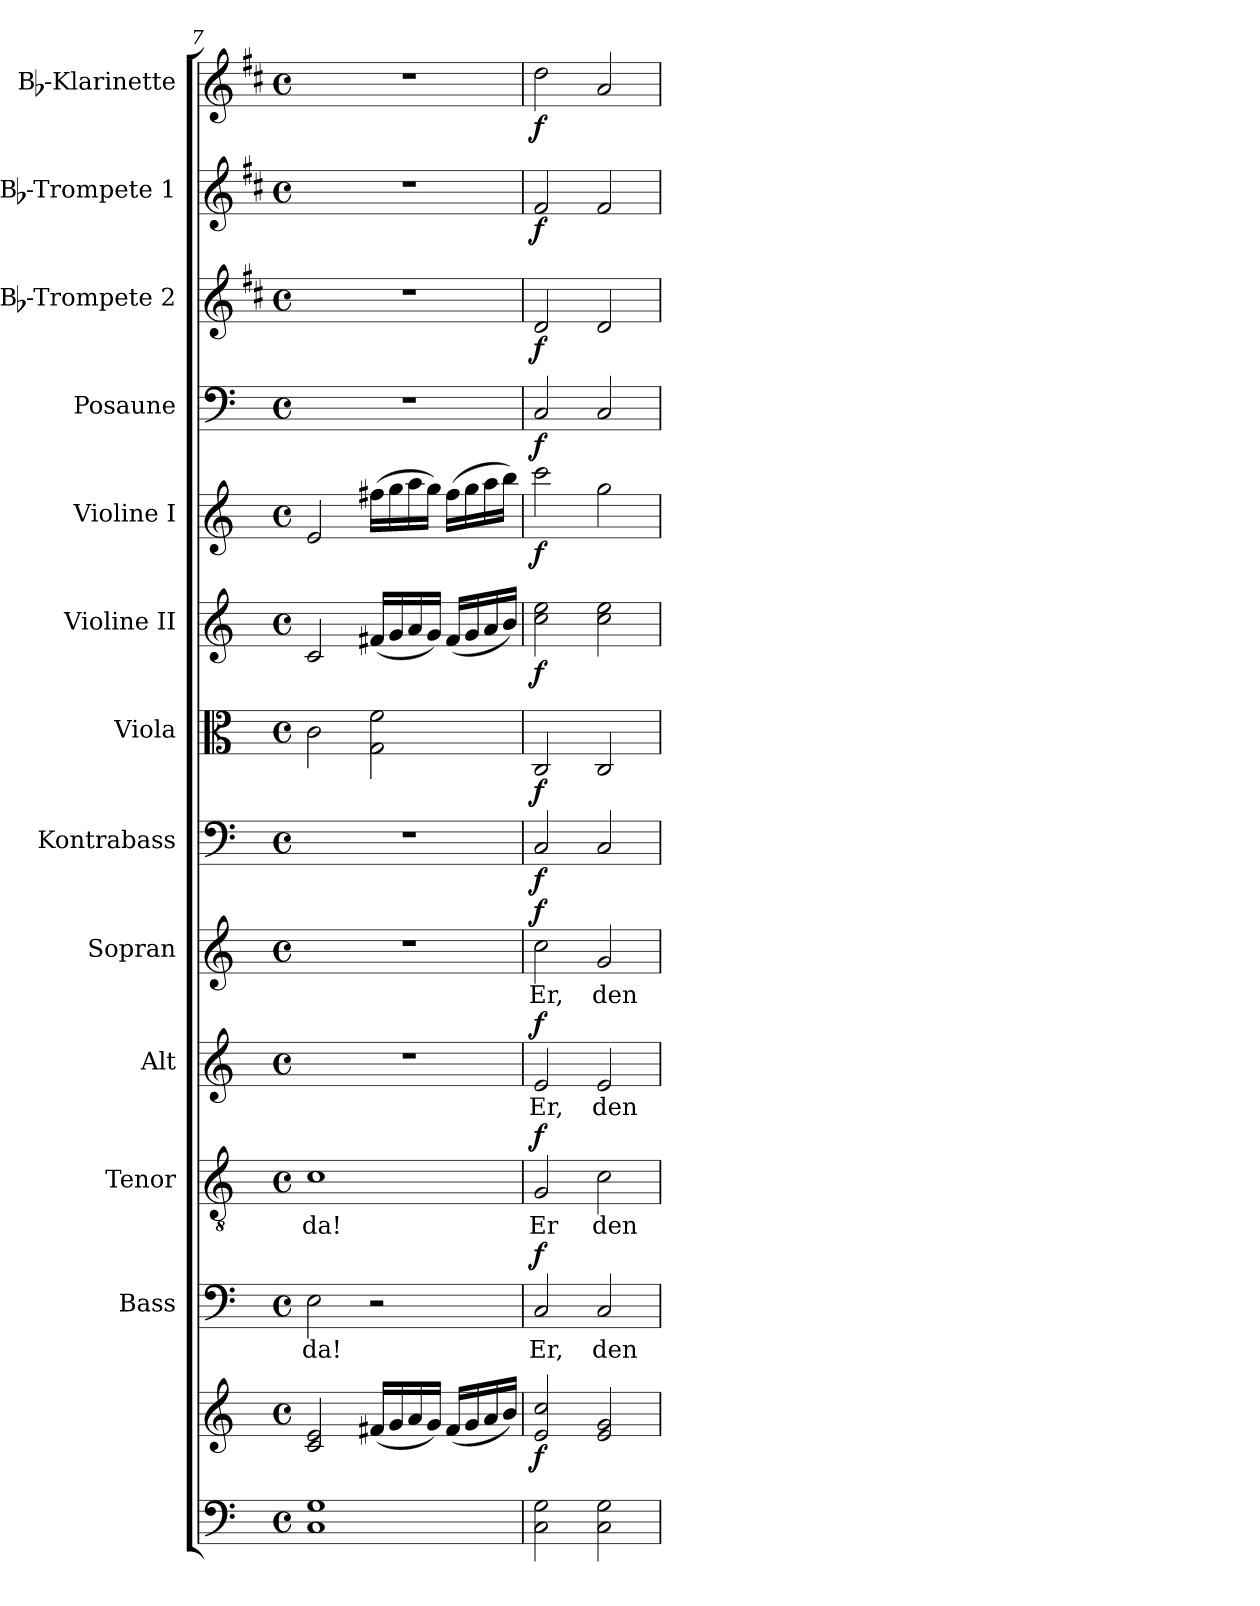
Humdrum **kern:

**kern	**kern	**dynam	**kern	**text	**dynam	**kern	**text	**dynam	**kern	**text	**dynam	**kern	**text	**dynam	**kern	**dynam	**kern	**dynam	**kern	**dynam	**kern	**dynam	**kern	**dynam	**kern	**dynam	**kern	**dynam	**kern	**dynam
*part13	*part13	*part13	*part12	*part12	*part12	*part11	*part11	*part11	*part10	*part10	*part10	*part9	*part9	*part9	*part8	*part8	*part7	*part7	*part6	*part6	*part5	*part5	*part4	*part4	*part3	*part3	*part2	*part2	*part1	*part1
*staff14	*staff13	*staff13/14	*staff12	*staff12	*staff12	*staff11	*staff11	*staff11	*staff10	*staff10	*staff10	*staff9	*staff9	*staff9	*staff8	*staff8	*staff7	*staff7	*staff6	*staff6	*staff5	*staff5	*staff4	*staff4	*staff3	*staff3	*staff2	*staff2	*staff1	*staff1
*	*	*	*I"Bass	*	*	*I"Tenor	*	*	*I"Alt	*	*	*I"Sopran	*	*	*I"Kontrabass	*	*I"Viola	*	*I"Violine II	*	*I"Violine I	*	*I"Posaune	*	*I"Bb-Trompete 2	*	*I"Bb-Trompete 1	*	*I"Bb-Klarinette	*
*	*	*	*I'B.	*	*	*I'T.	*	*	*I'A.	*	*	*I'S.	*	*	*I'Kb.	*	*I'Vla.	*	*I'Vl. II	*	*I'Vl. I	*	*I'Pos.	*	*I'Bb Trp. 2	*	*I'Bb Trp. 1	*	*I'Bb Kl.	*
*clefF4	*clefG2	*	*clefF4	*	*	*clefGv2	*	*	*clefG2	*	*	*clefG2	*	*	*clefF4	*	*clefC3	*	*clefG2	*	*clefG2	*	*clefF4	*	*clefG2	*	*clefG2	*	*clefG2	*
*	*	*	*	*	*	*	*	*	*	*	*	*	*	*	*ITrd7c12	*	*	*	*	*	*	*	*	*	*ITrd1c2	*	*ITrd1c2	*	*ITrd1c2	*
*k[]	*k[]	*	*k[]	*	*	*k[]	*	*	*k[]	*	*	*k[]	*	*	*k[]	*	*k[]	*	*k[]	*	*k[]	*	*k[]	*	*k[]	*	*k[]	*	*k[]	*
*C:	*C:	*	*C:	*	*	*C:	*	*	*C:	*	*	*C:	*	*	*C:	*	*C:	*	*C:	*	*C:	*	*C:	*	*C:	*	*C:	*	*C:	*
*M4/4	*M4/4	*	*M4/4	*	*	*M4/4	*	*	*M4/4	*	*	*M4/4	*	*	*M4/4	*	*M4/4	*	*M4/4	*	*M4/4	*	*M4/4	*	*M4/4	*	*M4/4	*	*M4/4	*
*met(c)	*met(c)	*	*met(c)	*	*	*met(c)	*	*	*met(c)	*	*	*met(c)	*	*	*met(c)	*	*met(c)	*	*met(c)	*	*met(c)	*	*met(c)	*	*met(c)	*	*met(c)	*	*met(c)	*
=7	=7	=7	=7	=7	=7	=7	=7	=7	=7	=7	=7	=7	=7	=7	=7	=7	=7	=7	=7	=7	=7	=7	=7	=7	=7	=7	=7	=7	=7	=7
!	!	!	!	!LO:LY:b	!	!	!LO:LY:b	!	!	!	!	!	!	!	!	!	!	!	!	!	!	!	!	!	!	!	!	!	!	!
1C 1G	2c/ 2e/	.	2E\	da!	.	1c	da!	.	1r	.	.	1r	.	.	1r	.	2c\	.	2c/	.	2e/	.	1r	.	1r	.	1r	.	1r	.
.	(<16f#X/LL	.	2r	.	.	.	.	.	.	.	.	.	.	.	.	.	2G\ 2f\	.	(<16f#X/LL	.	(>16ff#X\LL	.	.	.	.	.	.	.	.	.
.	16g/	.	.	.	.	.	.	.	.	.	.	.	.	.	.	.	.	.	16g/	.	16gg\	.	.	.	.	.	.	.	.	.
.	16a/	.	.	.	.	.	.	.	.	.	.	.	.	.	.	.	.	.	16a/	.	16aa\	.	.	.	.	.	.	.	.	.
.	16g/JJ)	.	.	.	.	.	.	.	.	.	.	.	.	.	.	.	.	.	16g/JJ)	.	16gg\JJ)	.	.	.	.	.	.	.	.	.
.	(<16f#/LL	.	.	.	.	.	.	.	.	.	.	.	.	.	.	.	.	.	(<16f#/LL	.	(>16ff#\LL	.	.	.	.	.	.	.	.	.
.	16g/	.	.	.	.	.	.	.	.	.	.	.	.	.	.	.	.	.	16g/	.	16gg\	.	.	.	.	.	.	.	.	.
.	16a/	.	.	.	.	.	.	.	.	.	.	.	.	.	.	.	.	.	16a/	.	16aa\	.	.	.	.	.	.	.	.	.
.	16b/JJ)	.	.	.	.	.	.	.	.	.	.	.	.	.	.	.	.	.	16b/JJ)	.	16bb\JJ)	.	.	.	.	.	.	.	.	.
!!LO:PB:g=z
=8	=8	=8	=8	=8	=8	=8	=8	=8	=8	=8	=8	=8	=8	=8	=8	=8	=8	=8	=8	=8	=8	=8	=8	=8	=8	=8	=8	=8	=8	=8
!	!	!LO:DY:b	!	!LO:LY:b	!LO:DY:a	!	!LO:LY:b	!LO:DY:a	!	!LO:LY:b	!LO:DY:a	!	!LO:LY:b	!LO:DY:a	!	!LO:DY:b	!	!LO:DY:b	!	!LO:DY:b	!	!LO:DY:b	!	!LO:DY:b	!	!LO:DY:b	!	!LO:DY:b	!	!LO:DY:b
2C\ 2G\	2e/ 2cc/	f	2C/	Er,	f	2G/	Er	f	2e/	Er,	f	2cc\	Er,	f	2CC/	f	2C/	f	2cc\ 2ee\	f	2ccc\	f	2C/	f	2c/	f	2e/	f	2cc\	f
!	!	!	!	!LO:LY:b	!	!	!LO:LY:b	!	!	!LO:LY:b	!	!	!LO:LY:b	!	!	!	!	!	!	!	!	!	!	!	!	!	!	!	!	!
2C\ 2G\	2e/ 2g/	.	2C/	den	.	2c\	den	.	2e/	den	.	2g/	den	.	2CC/	.	2C/	.	2cc\ 2ee\	.	2gg\	.	2C/	.	2c/	.	2e/	.	2g/	.
=	=	=	=	=	=	=	=	=	=	=	=	=	=	=	=	=	=	=	=	=	=	=	=	=	=	=	=	=	=	=
*-	*-	*-	*-	*-	*-	*-	*-	*-	*-	*-	*-	*-	*-	*-	*-	*-	*-	*-	*-	*-	*-	*-	*-	*-	*-	*-	*-	*-	*-	*-
